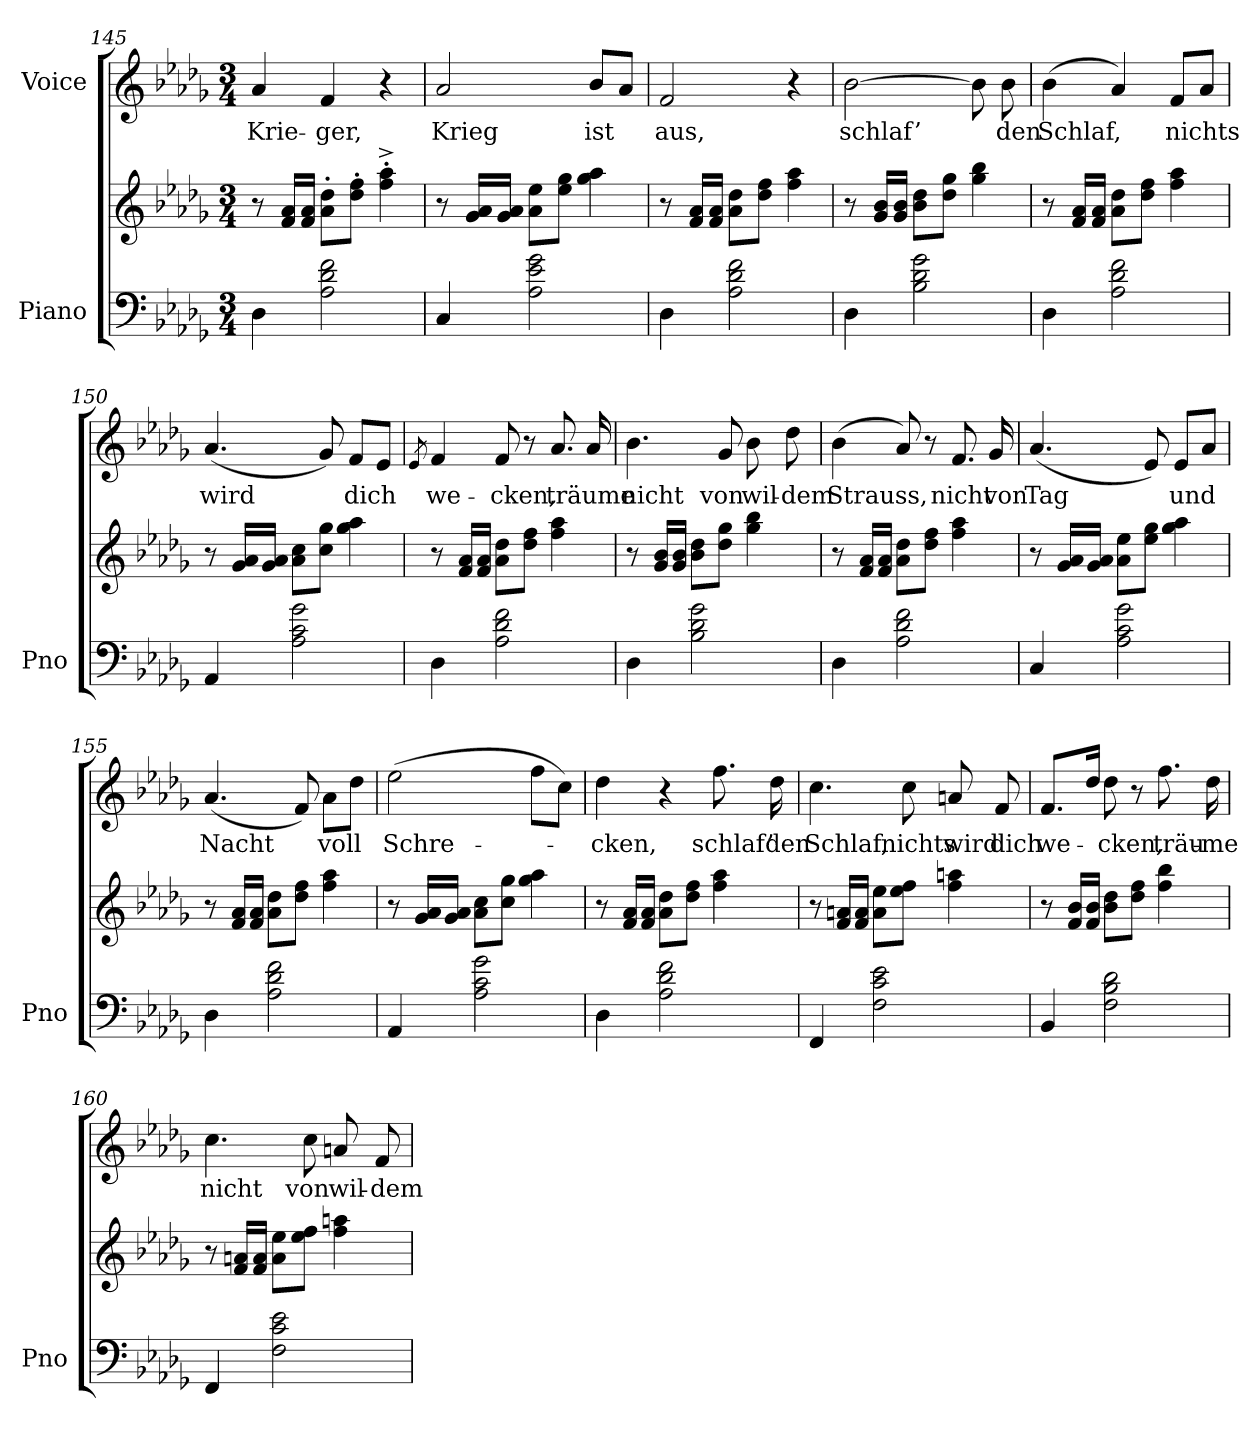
**kern	**kern	**kern	**text
*part2	*part2	*part1	*part1
*staff3	*staff2	*staff1	*staff1
*I"Piano	*	*I"Voice	*
*I'Pno	*	*	*
*clefF4	*clefG2	*clefG2	*
*k[b-e-a-d-g-]	*k[b-e-a-d-g-]	*k[b-e-a-d-g-]	*
*M3/4	*M3/4	*M3/4	*
=145	=145	=145	=145
4D-\	8r	4a-/	Krie-
.	16f/ 16a-/LL	.	.
.	16f/ 16a-/JJ	.	.
2A-\ 2d-\ 2f\	8a-\' 8dd-\'L	4f/	-ger,
.	8dd-\' 8ff\'J	.	.
.	4ff\'^< 4aa-\'^<	4r	.
=146	=146	=146	=146
4C/	8r	2a-/	Krieg
.	16g-/ 16a-/LL	.	.
.	16g-/ 16a-/JJ	.	.
2A-\ 2e-\ 2g-\	8a-\ 8ee-\L	.	.
.	8ee-\ 8gg-\J	.	.
.	4gg-\ 4aa-\	8b-/L	ist
.	.	8a-/J	.
=147	=147	=147	=147
4D-\	8r	2f/	aus,
.	16f/ 16a-/LL	.	.
.	16f/ 16a-/JJ	.	.
2A-\ 2d-\ 2f\	8a-\ 8dd-\L	.	.
.	8dd-\ 8ff\J	.	.
.	4ff\ 4aa-\	4r	.
=148	=148	=148	=148
4D-\	8r	[2b-\	schlaf’
.	16g-/ 16b-/LL	.	.
.	16g-/ 16b-/JJ	.	.
2B-\ 2d-\ 2g-\	8b-\ 8dd-\L	.	.
.	8dd-\ 8gg-\J	.	.
.	4gg-\ 4bb-\	8b-\]	.
.	.	8b-\	den
=149	=149	=149	=149
4D-\	8r	(4b-\	Schlaf,
.	16f/ 16a-/LL	.	.
.	16f/ 16a-/JJ	.	.
2A-\ 2d-\ 2f\	8a-\ 8dd-\L	4a-/)	.
.	8dd-\ 8ff\J	.	.
.	4ff\ 4aa-\	8f/L	nichts
.	.	8a-/J	.
=150	=150	=150	=150
4AA-/	8r	(4.a-/	wird
.	16g-/ 16a-/LL	.	.
.	16g-/ 16a-/JJ	.	.
2A-\ 2c\ 2g-\	8a-\ 8cc\L	.	.
.	8cc\ 8gg-\J	8g-/)	.
.	4gg-\ 4aa-\	8f/L	dich
.	.	8e-/J	.
=151	=151	=151	=151
.	.	8qe-/	.
4D-\	8r	4f/	we-
.	16f/ 16a-/LL	.	.
.	16f/ 16a-/JJ	.	.
2A-\ 2d-\ 2f\	8a-\ 8dd-\L	8f/	-cken,
.	8dd-\ 8ff\J	8r	.
.	4ff\ 4aa-\	8.a-/	träume
.	.	16a-/	.
=152	=152	=152	=152
4D-\	8r	4.b-\	nicht
.	16g-/ 16b-/LL	.	.
.	16g-/ 16b-/JJ	.	.
2B-\ 2d-\ 2g-\	8b-\ 8dd-\L	.	.
.	8dd-\ 8gg-\J	8g-/	von
.	4gg-\ 4bb-\	8b-\	wil-
.	.	8dd-\	-dem
=153	=153	=153	=153
4D-\	8r	(4b-\	Strauss,
.	16f/ 16a-/LL	.	.
.	16f/ 16a-/JJ	.	.
2A-\ 2d-\ 2f\	8a-\ 8dd-\L	8a-/)	.
.	8dd-\ 8ff\J	8r	.
.	4ff\ 4aa-\	8.f/	nicht
.	.	16g-/	von
=154	=154	=154	=154
4C/	8r	(4.a-/	Tag
.	16g-/ 16a-/LL	.	.
.	16g-/ 16a-/JJ	.	.
2A-\ 2c\ 2g-\	8a-\ 8ee-\L	.	.
.	8ee-\ 8gg-\J	8e-/)	.
.	4gg-\ 4aa-\	8e-/L	und
.	.	8a-/J	.
=155	=155	=155	=155
4D-\	8r	(4.a-/	Nacht
.	16f/ 16a-/LL	.	.
.	16f/ 16a-/JJ	.	.
2A-\ 2d-\ 2f\	8a-\ 8dd-\L	.	.
.	8dd-\ 8ff\J	8f/)	.
.	4ff\ 4aa-\	8a-\L	voll
.	.	8dd-\J	.
=156	=156	=156	=156
4AA-/	8r	(2ee-\	Schre-
.	16g-/ 16a-/LL	.	.
.	16g-/ 16a-/JJ	.	.
2A-\ 2c\ 2g-\	8a-\ 8cc\L	.	.
.	8cc\ 8gg-\J	.	.
.	4gg-\ 4aa-\	8ff\L	.
.	.	8cc\J)	.
=157	=157	=157	=157
4D-\	8r	4dd-\	-cken,
.	16f/ 16a-/LL	.	.
.	16f/ 16a-/JJ	.	.
2A-\ 2d-\ 2f\	8a-\ 8dd-\L	4r	.
.	8dd-\ 8ff\J	.	.
.	4ff\ 4aa-\	8.ff\	schlaf’
.	.	16dd-\	den
=158	=158	=158	=158
4FF/	8r	4.cc\	Schlaf,
.	16f/ 16an/LL	.	.
.	16f/ 16a/JJ	.	.
2F\ 2c\ 2e-\	8a\ 8ee-\L	.	.
.	8ee-\ 8ff\J	8cc\	nichts
.	4ff\ 4aan\	8an/	wird
.	.	8f/	dich
=159	=159	=159	=159
4BB-/	8r	8.f/L	we-
.	16f/ 16b-/LL	.	.
.	16f/ 16b-/JJ	16dd-/Jk	.
2F\ 2B-\ 2d-\	8b-\ 8dd-\L	8dd-\	-cken,
.	8dd-\ 8ff\J	8r	.
.	4ff\ 4bb-\	8.ff\	träu-
.	.	16dd-\	-me
=160	=160	=160	=160
4FF/	8r	4.cc\	nicht
.	16f/ 16an/LL	.	.
.	16f/ 16a/JJ	.	.
2F\ 2c\ 2e-\	8a\ 8ee-\L	.	.
.	8ee-\ 8ff\J	8cc\	von
.	4ff\ 4aan\	8an/	wil-
.	.	8f/	-dem
=	=	=	=
*-	*-	*-	*-
